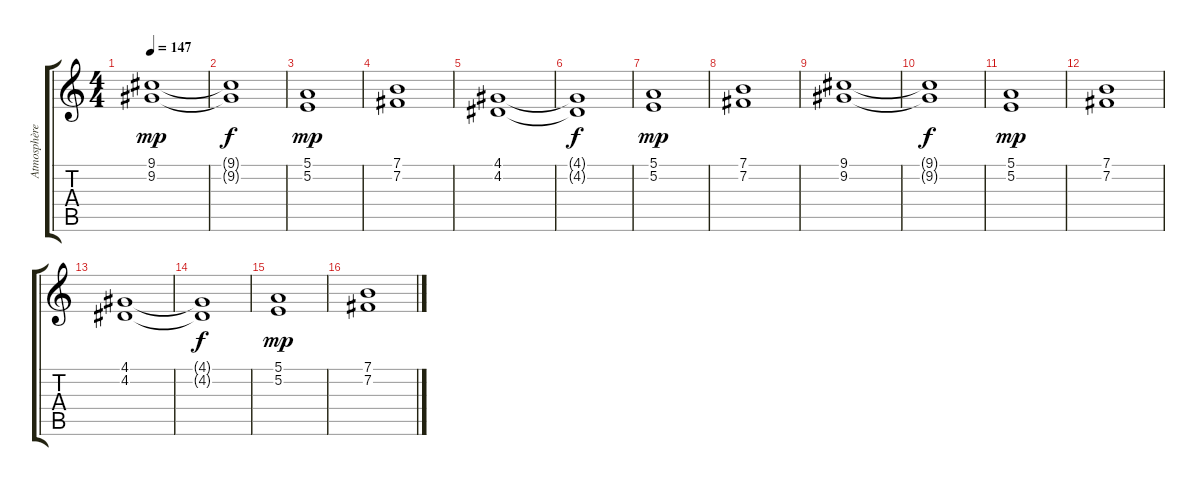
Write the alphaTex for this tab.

\track ("Atmosphère 2" "Atmosphère") {instrument ocarina}
\staff {score tabs}
\tuning (E4 B3 G3 D3 A2 E2) {hide}
\ts (4 4)
\tempo 147
\clef g2
\ks c
(9.1 9.2).1{dy mp instrument ocarina} |
(9.1{t} 9.2{t}).1{dy f} |
(5.1 5.2).1{dy mp} |
(7.1 7.2).1 |
(4.1 4.2).1 |
(4.1{t} 4.2{t}).1{dy f} |
(5.1 5.2).1{dy mp} |
(7.1 7.2).1 |
(9.1 9.2).1 |
(9.1{t} 9.2{t}).1{dy f} |
(5.1 5.2).1{dy mp} |
(7.1 7.2).1 |
(4.1 4.2).1 |
(4.1{t} 4.2{t}).1{dy f} |
(5.1 5.2).1{dy mp} |
(7.1 7.2).1
